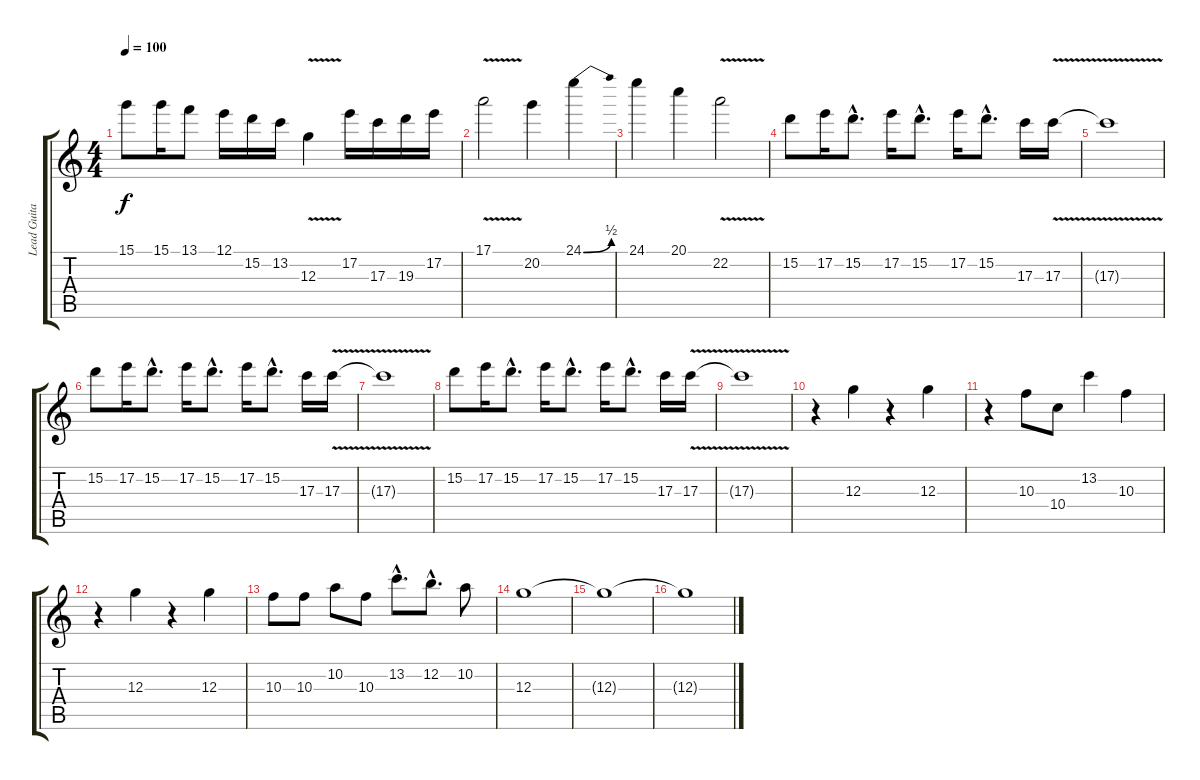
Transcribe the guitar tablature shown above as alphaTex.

\track ("Lead Guitar" "Lead Guita") {instrument distortionguitar}
\staff {score tabs}
\tuning (E4 B3 G3 D3 A2 E2) {hide}
\ts (4 4)
\tempo 100
\clef g2
\ks c
15.1.8{dy f} 15.1.16 13.1.8 12.1.16 15.2.16 13.2.16 12.3{v}.4 17.2.16 17.3.16 19.3.16 17.2.16 |
17.1{v}.2 20.2.4 24.1{be (bend 0 0 60 2)}.4 |
24.1.4 20.1.4 22.2{v}.2 |
15.2.8 17.2.16 15.2{hac}.8{d} 17.2.16 15.2{hac}.8{d} 17.2.16 15.2{hac}.8{d} 17.3.16 17.3{v}.16 |
17.3{t}.1 |
15.2.8 17.2.16 15.2{hac}.8{d} 17.2.16 15.2{hac}.8{d} 17.2.16 15.2{hac}.8{d} 17.3.16 17.3{v}.16 |
17.3{t}.1 |
15.2.8 17.2.16 15.2{hac}.8{d} 17.2.16 15.2{hac}.8{d} 17.2.16 15.2{hac}.8{d} 17.3.16 17.3{v}.16 |
17.3{t}.1 |
\section ("" "")
r.4{volume 11} 12.3.4 r.4 12.3.4 |
r.4 10.3.8 10.4.8 13.2.4 10.3.4 |
r.4 12.3.4 r.4 12.3.4 |
10.3.8 10.3.8 10.2.8 10.3.8 13.2{hac}.8{d} 12.2{hac}.8{d} 10.2.8 |
12.3.1 |
12.3{t}.1 |
12.3{t}.1
